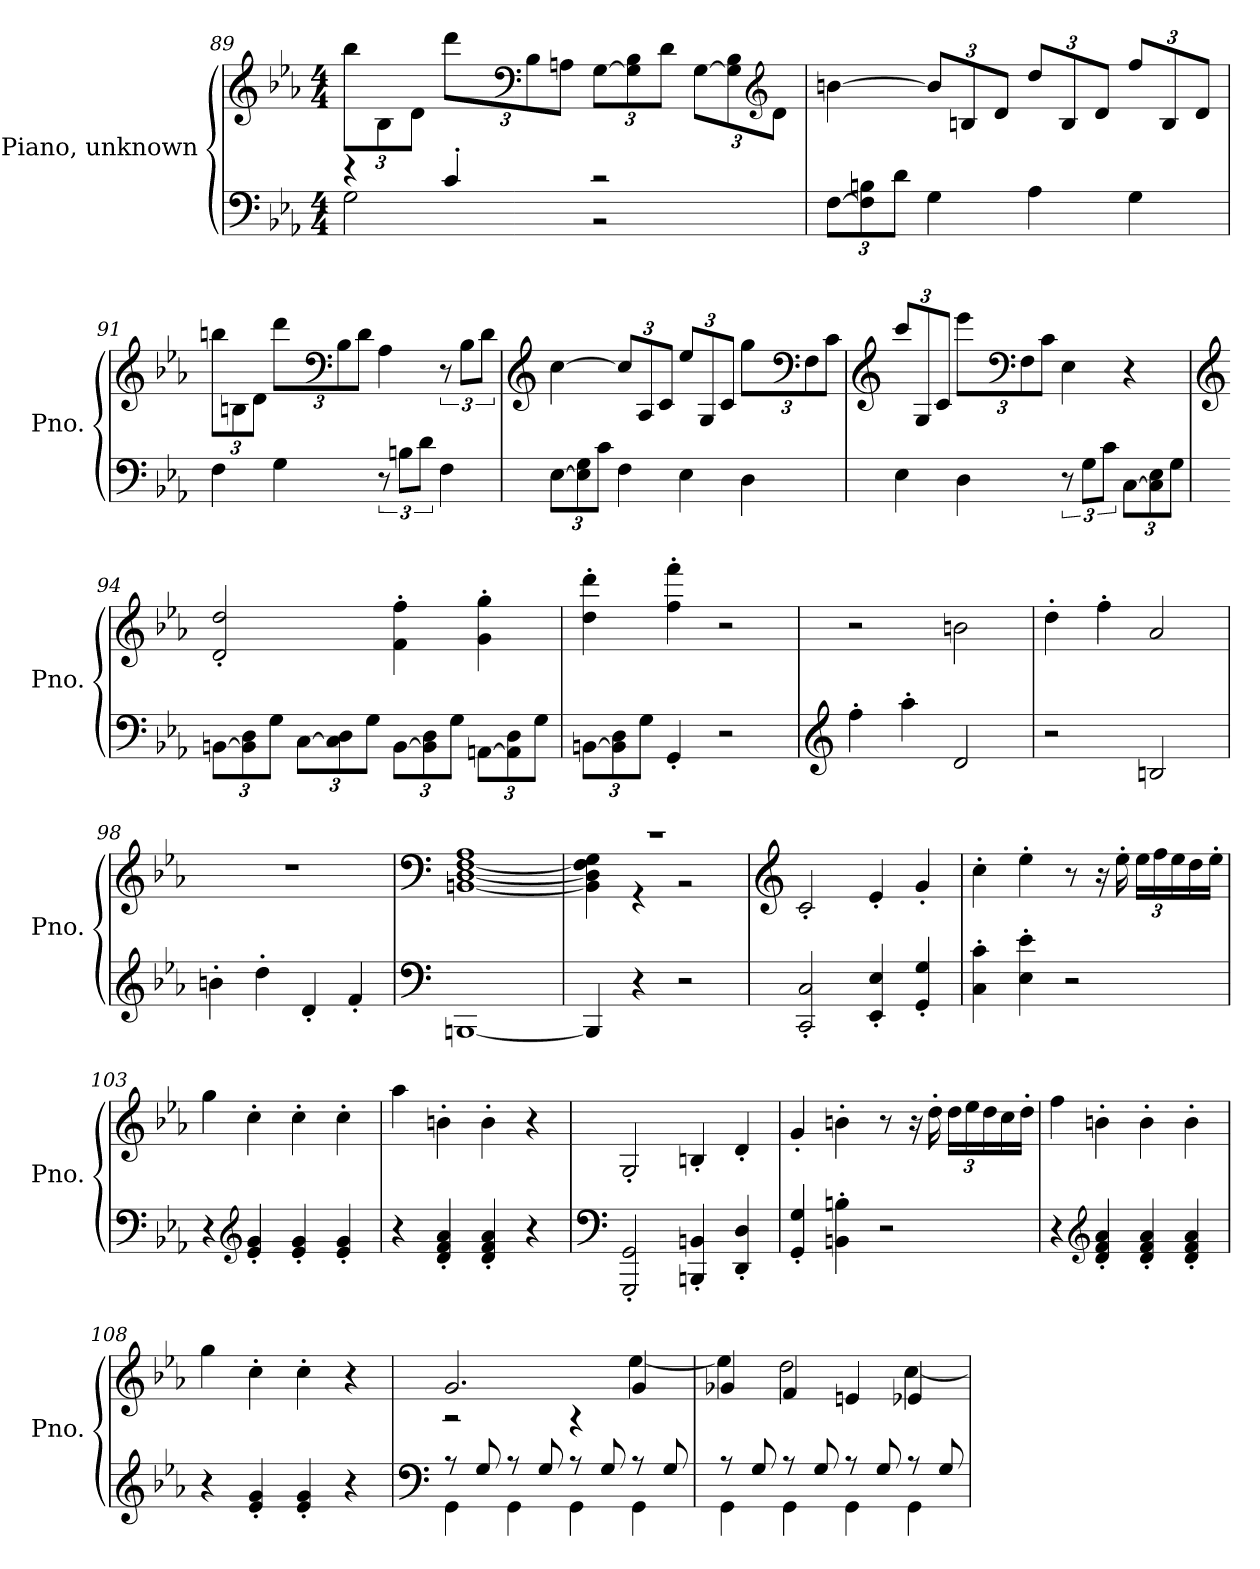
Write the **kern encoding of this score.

**kern	**kern
*part1	*part1
*staff2	*staff1
*I"Piano, unknown	*
*I'Pno.	*
*clefF4	*clefG2
*k[b-e-a-]	*k[b-e-a-]
*M4/4	*M4/4
=89	=89
*^	*
*	*	*Xbrackettup
4r	2G\	12bb-\L
.	.	12B-\
.	.	12d\J
4c'/	.	12ddd\L
*	*	*clefF4
.	.	12B-\
.	.	12An\J
2r	2r	[12G\L
.	.	12G\] 12B-\
.	.	12d\J
.	.	[12G\L
.	.	12G\] 12B-\
*	*	*clefG2
.	.	12d\J
*v	*v	*
!!LO:PB:g=z
=90	=90
*Xbrackettup	*
[12F\L	[4bn\
12F\] 12Bn\	.
12d\J	.
4G\	12b/L]
.	12Bn/
.	12d/J
4A-\	12dd/L
.	12B/
.	12d/J
4G\	12ff/L
.	12B/
.	12d/J
=91	=91
4F\	12bbn\L
.	12Bn\
.	12d\J
4G\	12ddd\L
*	*clefF4
.	12B\
.	12d\J
*brackettup	*
12r	4A-\
12Bn\L	.
12d\J	.
*	*brackettup
4F\	12r
.	12B\L
.	12d\J
!!LO:LB:g=z
=92	=92
*	*clefG2
*Xbrackettup	*
[12E-\L	[4cc\
12E-\] 12G\	.
12c\J	.
*	*Xbrackettup
4F\	12cc/L]
.	12A-/
.	12c/J
4E-\	12ee-/L
.	12G/
.	12c/J
4D\	12gg\L
*	*clefF4
.	12F\
.	12c\J
=93	=93
*	*clefG2
4E-\	12ccc/L
.	12G/
.	12c/J
4D\	12eee-\L
*	*clefF4
.	12F\
.	12c\J
*brackettup	*
12r	4E-\
12G\L	.
12c\J	.
*Xbrackettup	*
[12C\L	4r
12C\] 12E-\	.
12G\J	.
!!LO:LB:g=z
=94	=94
*	*clefG2
[12BBn\L	2d/' 2dd/'
12BB\] 12D\	.
12G\J	.
[12C\L	.
12C\] 12D\	.
12G\J	.
[12BB\L	4f\' 4ff\'
12BB\] 12D\	.
12G\J	.
[12AAn\L	4g\' 4gg\'
12AA\] 12D\	.
12G\J	.
=95	=95
[12BBn\L	4dd\' 4ddd\'
12BB\] 12D\	.
12G\J	.
4GG'/	4ff\' 4fff\'
2r	2r
=96	=96
*clefG2	*
4ff'\	2r
4aa-'\	.
2d/	2bn\
=97	=97
2r	4dd'\
.	4ff'\
2Bn/	2a-/
=98	=98
4bn'\	1r
4dd'\	.
4d'/	.
4f'/	.
=99	=99
*clefF4	*clefF4
*	*^
[1BBBn	1A-	[1BBn [1D [1F
!!LO:LB:g=z	!!
=100	=100	=100
4BBB/]	1r	4BB\] 4D\] 4F\] 4G\
4r	.	4r
2r	.	2r
*	*v	*v
=101	=101
*	*clefG2
2CC/' 2C/'	2c'/
4EE-/' 4E-/'	4e-'/
4GG/' 4G/'	4g'/
=102	=102
4C\' 4c\'	4cc'\
4E-\' 4e-\'	4ee-'\
2r	8r
.	16r
.	16ee-'\
.	24ee-\LL
.	24ff\
.	24ee-\
.	16dd\
.	16ee-'\JJ
=103	=103
4r	4gg\
*clefG2	*
4e-/' 4g/'	4cc'\
4e-/' 4g/'	4cc'\
4e-/' 4g/'	4cc'\
=104	=104
4r	4aa-\
4d/' 4f/' 4a-/'	4bn'\
4d/' 4f/' 4a-/'	4b'\
4r	4r
=105	=105
*clefF4	*
2GGG/' 2GG/'	2G'/
4BBBn/' 4BBn/'	4Bn'/
4DD/' 4D/'	4d'/
!!LO:LB:g=z
=106	=106
4GG/' 4G/'	4g'/
4BBn\' 4Bn\'	4bn'\
2r	8r
.	16r
.	16dd'\
.	24dd\LL
.	24ee-\
.	24dd\
.	16cc\
.	16dd'\JJ
=107	=107
4r	4ff\
*clefG2	*
4d/' 4f/' 4a-/'	4bn'\
4d/' 4f/' 4a-/'	4b'\
4d/' 4f/' 4a-/'	4b'\
=108	=108
4r	4gg\
4e-/' 4g/'	4cc'\
4e-/' 4g/'	4cc'\
4r	4r
=109	=109
*clefF4	*
*^	*^
8r	4GG\	2.g/	2r
8G/	.	.	.
8r	4GG\	.	.
8G/	.	.	.
8r	4GG\	.	4r
8G/	.	.	.
8r	4GG\	4g/	[4ee-\
8G/	.	.	.
!!LO:LB:g=z	!!
=110	=110	=110	=110
8r	4GG\	4g-X/	4ee-\]
8G/	.	.	.
8r	4GG\	4f/	2dd\
8G/	.	.	.
8r	4GG\	4en/	.
8G/	.	.	.
8r	4GG\	4e-X/	[4cc\
8G/	.	.	.
*v	*v	*	*
*	*v	*v
=	=
*-	*-
